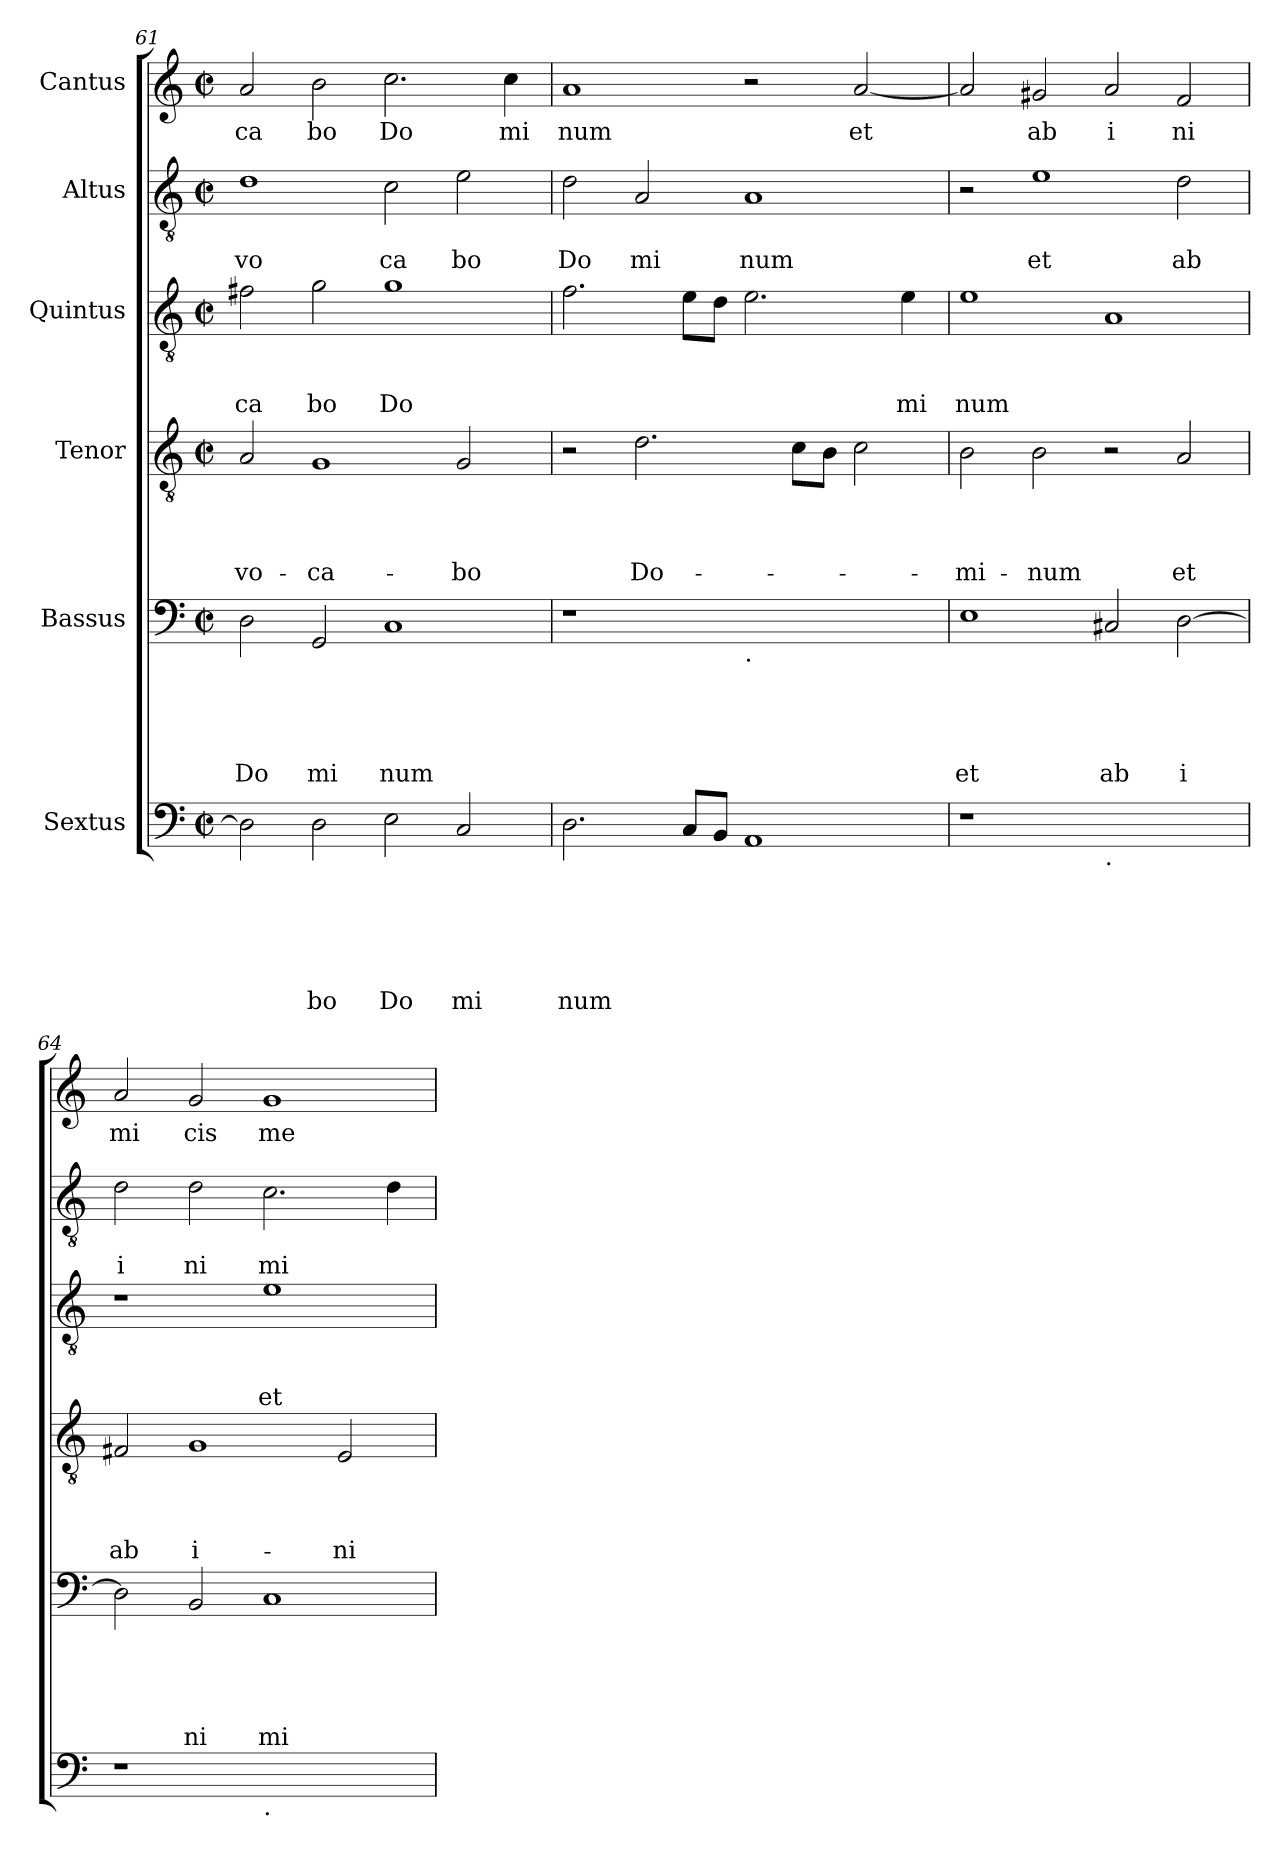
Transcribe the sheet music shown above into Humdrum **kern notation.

**kern	**text	**text	**text	**text	**text	**text	**kern	**text	**text	**text	**text	**text	**kern	**text	**text	**text	**text	**kern	**text	**text	**text	**kern	**text	**text	**kern	**text
*part6	*part6	*part6	*part6	*part6	*part6	*part6	*part5	*part5	*part5	*part5	*part5	*part5	*part4	*part4	*part4	*part4	*part4	*part3	*part3	*part3	*part3	*part2	*part2	*part2	*part1	*part1
*staff6	*staff6	*staff6	*staff6	*staff6	*staff6	*staff6	*staff5	*staff5	*staff5	*staff5	*staff5	*staff5	*staff4	*staff4	*staff4	*staff4	*staff4	*staff3	*staff3	*staff3	*staff3	*staff2	*staff2	*staff2	*staff1	*staff1
*I"Sextus	*	*	*	*	*	*	*I"Bassus	*	*	*	*	*	*I"Tenor	*	*	*	*	*I"Quintus	*	*	*	*I"Altus	*	*	*I"Cantus	*
*clefF4	*	*	*	*	*	*	*clefF4	*	*	*	*	*	*clefGv2	*	*	*	*	*clefGv2	*	*	*	*clefGv2	*	*	*clefG2	*
*k[]	*	*	*	*	*	*	*k[]	*	*	*	*	*	*k[]	*	*	*	*	*k[]	*	*	*	*k[]	*	*	*k[]	*
*C:	*	*	*	*	*	*	*C:	*	*	*	*	*	*C:	*	*	*	*	*C:	*	*	*	*C:	*	*	*C:	*
*M2/2	*	*	*	*	*	*	*M2/2	*	*	*	*	*	*M2/2	*	*	*	*	*M2/2	*	*	*	*M2/2	*	*	*M2/2	*
*met(c|)	*	*	*	*	*	*	*met(c|)	*	*	*	*	*	*met(c|)	*	*	*	*	*met(c|)	*	*	*	*met(c|)	*	*	*met(c|)	*
=61	=61	=61	=61	=61	=61	=61	=61	=61	=61	=61	=61	=61	=61	=61	=61	=61	=61	=61	=61	=61	=61	=61	=61	=61	=61	=61
!	!	!	!	!	!	!	!	!	!	!	!	!LO:LY:b	!	!	!	!	!LO:LY:b	!	!	!	!LO:LY:b	!	!	!LO:LY:b	!	!LO:LY:b
2D\]	.	.	.	.	.	.	2D\	.	.	.	.	Do	2A/	.	.	.	-vo-	2f#X\	.	.	ca	1d	.	vo	2a/	ca
!	!	!	!	!	!	!LO:LY:b	!	!	!	!	!	!LO:LY:b	!	!	!	!	!LO:LY:b	!	!	!	!LO:LY:b	!	!	!	!	!LO:LY:b
2D\	.	.	.	.	.	bo	2GG/	.	.	.	.	mi	1G	.	.	.	-ca-	2g\	.	.	bo	.	.	.	2b\	bo
!	!	!	!	!	!	!LO:LY:b	!	!	!	!	!	!LO:LY:b	!	!	!	!	!	!	!	!	!LO:LY:b	!	!	!LO:LY:b	!	!LO:LY:b
2E\	.	.	.	.	.	Do	1C	.	.	.	.	num	.	.	.	.	.	1g	.	.	Do	2c\	.	ca	2.cc\	Do
!	!	!	!	!	!	!LO:LY:b	!	!	!	!	!	!	!	!	!	!	!LO:LY:b	!	!	!	!	!	!	!LO:LY:b	!	!
2C/	.	.	.	.	.	mi	.	.	.	.	.	.	2G/	.	.	.	-bo	.	.	.	.	2e\	.	bo	.	.
!	!	!	!	!	!	!	!	!	!	!	!	!	!	!	!	!	!	!	!	!	!	!	!	!	!	!LO:LY:b
.	.	.	.	.	.	.	.	.	.	.	.	.	.	.	.	.	.	.	.	.	.	.	.	.	4cc\	mi
=62	=62	=62	=62	=62	=62	=62	=62	=62	=62	=62	=62	=62	=62	=62	=62	=62	=62	=62	=62	=62	=62	=62	=62	=62	=62	=62
!	!	!	!	!	!	!LO:LY:b	!	!	!	!	!	!	!	!	!	!	!	!	!	!	!	!	!	!LO:LY:b	!	!LO:LY:b
2.D\	.	.	.	.	.	num	1r	.	.	.	.	.	2r	.	.	.	.	2.f\	.	.	.	2d\	.	Do	1a	num
!	!	!	!	!	!	!	!	!	!	!	!	!	!	!	!	!	!LO:LY:b	!	!	!	!	!	!	!LO:LY:b	!	!
.	.	.	.	.	.	.	.	.	.	.	.	.	2.d\	.	.	.	Do-	.	.	.	.	2A/	.	mi	.	.
8C/L	.	.	.	.	.	.	.	.	.	.	.	.	.	.	.	.	.	8e\L	.	.	.	.	.	.	.	.
8BB/J	.	.	.	.	.	.	.	.	.	.	.	.	.	.	.	.	.	8d\J	.	.	.	.	.	.	.	.
!	!	!	!	!	!	!	!LO:TX:b:t=.	!	!	!	!	!	!	!	!	!	!	!	!	!	!	!	!	!	!	!
!	!	!	!	!	!	!	!	!	!	!	!	!	!	!	!	!	!	!	!	!	!	!	!	!LO:LY:b	!	!
1AA	.	.	.	.	.	.	1ryy	.	.	.	.	.	.	.	.	.	.	2.e\	.	.	.	1A	.	num	2r	.
.	.	.	.	.	.	.	.	.	.	.	.	.	8c\L	.	.	.	.	.	.	.	.	.	.	.	.	.
.	.	.	.	.	.	.	.	.	.	.	.	.	8B\J	.	.	.	.	.	.	.	.	.	.	.	.	.
!	!	!	!	!	!	!	!	!	!	!	!	!	!	!	!	!	!	!	!	!	!	!	!	!	!	!LO:LY:b
.	.	.	.	.	.	.	.	.	.	.	.	.	2c\	.	.	.	.	.	.	.	.	.	.	.	[<2a/	et
!	!	!	!	!	!	!	!	!	!	!	!	!	!	!	!	!	!	!	!	!	!LO:LY:b	!	!	!	!	!
.	.	.	.	.	.	.	.	.	.	.	.	.	.	.	.	.	.	4e\	.	.	mi	.	.	.	.	.
=63	=63	=63	=63	=63	=63	=63	=63	=63	=63	=63	=63	=63	=63	=63	=63	=63	=63	=63	=63	=63	=63	=63	=63	=63	=63	=63
!	!	!	!	!	!	!	!	!	!	!	!	!LO:LY:b	!	!	!	!	!LO:LY:b	!	!	!	!LO:LY:b	!	!	!	!	!
1r	.	.	.	.	.	.	1E	.	.	.	.	et	2B\	.	.	.	-mi-	1e	.	.	num	2r	.	.	2a/]	.
!	!	!	!	!	!	!	!	!	!	!	!	!	!	!	!	!	!LO:LY:b	!	!	!	!	!	!	!LO:LY:b	!	!LO:LY:b
.	.	.	.	.	.	.	.	.	.	.	.	.	2B\	.	.	.	-num	.	.	.	.	1e	.	et	2g#X/	ab
!LO:TX:b:t=.	!	!	!	!	!	!	!	!	!	!	!	!	!	!	!	!	!	!	!	!	!	!	!	!	!	!
!	!	!	!	!	!	!	!	!	!	!	!	!LO:LY:b	!	!	!	!	!	!	!	!	!	!	!	!	!	!LO:LY:b
1ryy	.	.	.	.	.	.	2C#X/	.	.	.	.	ab	2r	.	.	.	.	1A	.	.	.	.	.	.	2a/	i
!	!	!	!	!	!	!	!	!	!	!	!	!LO:LY:b	!	!	!	!	!LO:LY:b	!	!	!	!	!	!	!LO:LY:b	!	!LO:LY:b
.	.	.	.	.	.	.	[>2D\	.	.	.	.	i	2A/	.	.	.	et	.	.	.	.	2d\	.	ab	2f/	ni
=64	=64	=64	=64	=64	=64	=64	=64	=64	=64	=64	=64	=64	=64	=64	=64	=64	=64	=64	=64	=64	=64	=64	=64	=64	=64	=64
!	!	!	!	!	!	!	!	!	!	!	!	!	!	!	!	!	!LO:LY:b	!	!	!	!	!	!	!LO:LY:b	!	!LO:LY:b
1r	.	.	.	.	.	.	2D\]	.	.	.	.	.	2F#X/	.	.	.	ab	1r	.	.	.	2d\	.	i	2a/	mi
!	!	!	!	!	!	!	!	!	!	!	!	!LO:LY:b	!	!	!	!	!LO:LY:b	!	!	!	!	!	!	!LO:LY:b	!	!LO:LY:b
.	.	.	.	.	.	.	2BB/	.	.	.	.	ni	1G	.	.	.	i-	.	.	.	.	2d\	.	ni	2g/	cis
!LO:TX:b:t=.	!	!	!	!	!	!	!	!	!	!	!	!	!	!	!	!	!	!	!	!	!	!	!	!	!	!
!	!	!	!	!	!	!	!	!	!	!	!	!LO:LY:b	!	!	!	!	!	!	!	!	!LO:LY:b	!	!	!LO:LY:b	!	!LO:LY:b
1ryy	.	.	.	.	.	.	1C	.	.	.	.	mi	.	.	.	.	.	1e	.	.	et	2.c\	.	mi	1g	me
!	!	!	!	!	!	!	!	!	!	!	!	!	!	!	!	!	!LO:LY:b	!	!	!	!	!	!	!	!	!
.	.	.	.	.	.	.	.	.	.	.	.	.	2E/	.	.	.	-ni-	.	.	.	.	.	.	.	.	.
.	.	.	.	.	.	.	.	.	.	.	.	.	.	.	.	.	.	.	.	.	.	4d\	.	.	.	.
=	=	=	=	=	=	=	=	=	=	=	=	=	=	=	=	=	=	=	=	=	=	=	=	=	=	=
*-	*-	*-	*-	*-	*-	*-	*-	*-	*-	*-	*-	*-	*-	*-	*-	*-	*-	*-	*-	*-	*-	*-	*-	*-	*-	*-
